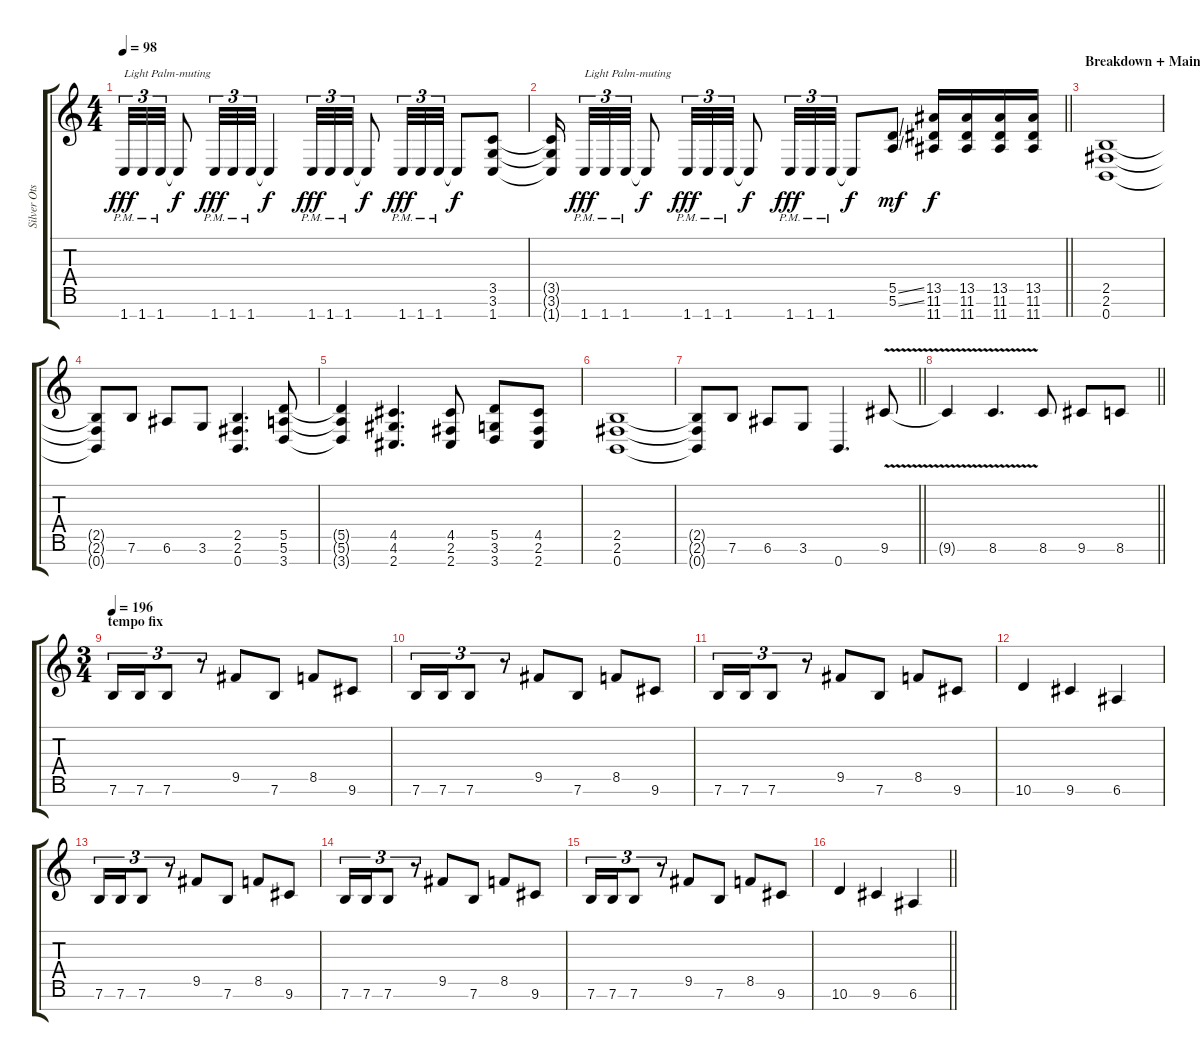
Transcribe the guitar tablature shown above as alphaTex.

\track ("Silver Ots (7-string)" "Silver Ots") {instrument distortionguitar}
\staff {score tabs}
\tuning (E4 B3 G3 D3 A2 E2 B1) {hide}
\ts (4 4)
\tempo 98
\clef g2
\ks c
1.7{pm}.32{tu (3 2) txt "Light Palm-muting" dy fff} 1.7{pm}.32{tu (3 2)} 1.7{pm}.32{tu (3 2)} 1.7{t}.8{dy f} 1.7{pm}.32{tu (3 2) dy fff} 1.7{pm}.32{tu (3 2)} 1.7{pm}.32{tu (3 2)} 1.7{t}.4{dy f} 1.7{pm}.32{tu (3 2) dy fff} 1.7{pm}.32{tu (3 2)} 1.7{pm}.32{tu (3 2)} 1.7{t}.8{dy f} 1.7{pm}.32{tu (3 2) dy fff} 1.7{pm}.32{tu (3 2)} 1.7{pm}.32{tu (3 2)} 1.7{t}.8{dy f} (3.5 3.6 1.7).8 |
\barLineRight lightlight
(3.5{t} 3.6{t} 1.7{t}).16{beam splitsecondary} 1.7{pm}.32{tu (3 2) txt "Light Palm-muting" dy fff} 1.7{pm}.32{tu (3 2)} 1.7{pm}.32{tu (3 2)} 1.7{t}.8{dy f} 1.7{pm}.32{tu (3 2) dy fff} 1.7{pm}.32{tu (3 2)} 1.7{pm}.32{tu (3 2)} 1.7{t}.8{dy f} 1.7{pm}.32{tu (3 2) dy fff} 1.7{pm}.32{tu (3 2)} 1.7{pm}.32{tu (3 2)} 1.7{t}.8{dy f} (5.5{ss} 5.6{ss}).8{dy mf} (13.5 11.6 11.7).16{dy f} (13.5 11.6 11.7).16 (13.5 11.6 11.7).16 (13.5 11.6 11.7).16 |
\section ("" "Breakdown + Main riff")
(2.5 2.6 0.7).1 |
(2.5{t} 2.6{t} 0.7{t}).8 7.6.8 6.6.8 3.6.8 (2.5 2.6 0.7).4{d} (5.5 5.6 3.7).8 |
(5.5{t} 5.6{t} 3.7{t}).4 (4.5 4.6 2.7).4{d} (4.5 2.6 2.7).8 (5.5 3.6 3.7).8 (4.5 2.6 2.7).8 |
(2.5 2.6 0.7).1 |
\barLineRight lightlight
(2.5{t} 2.6{t} 0.7{t}).8 7.6.8 6.6.8 3.6.8 0.7.4{d} 9.6{v}.8 |
\barLineRight lightlight
9.6{t}.4 8.6{v}.4{d} 8.6.8 9.6.8 8.6.8 |
\ts (3 4)
\section ("" "tempo fix")
\tempo 196
7.6.16{tu (3 2)} 7.6.16{tu (3 2)} 7.6.8{tu (3 2)} r.8{tu (3 2)} 9.5.8 7.6.8 8.5.8 9.6.8 |
7.6.16{tu (3 2)} 7.6.16{tu (3 2)} 7.6.8{tu (3 2)} r.8{tu (3 2)} 9.5.8 7.6.8 8.5.8 9.6.8 |
7.6.16{tu (3 2)} 7.6.16{tu (3 2)} 7.6.8{tu (3 2)} r.8{tu (3 2)} 9.5.8 7.6.8 8.5.8 9.6.8 |
10.6.4 9.6.4 6.6.4 |
7.6.16{tu (3 2)} 7.6.16{tu (3 2)} 7.6.8{tu (3 2)} r.8{tu (3 2)} 9.5.8 7.6.8 8.5.8 9.6.8 |
7.6.16{tu (3 2)} 7.6.16{tu (3 2)} 7.6.8{tu (3 2)} r.8{tu (3 2)} 9.5.8 7.6.8 8.5.8 9.6.8 |
7.6.16{tu (3 2)} 7.6.16{tu (3 2)} 7.6.8{tu (3 2)} r.8{tu (3 2)} 9.5.8 7.6.8 8.5.8 9.6.8 |
\barLineRight lightlight
10.6.4 9.6.4 6.6.4
